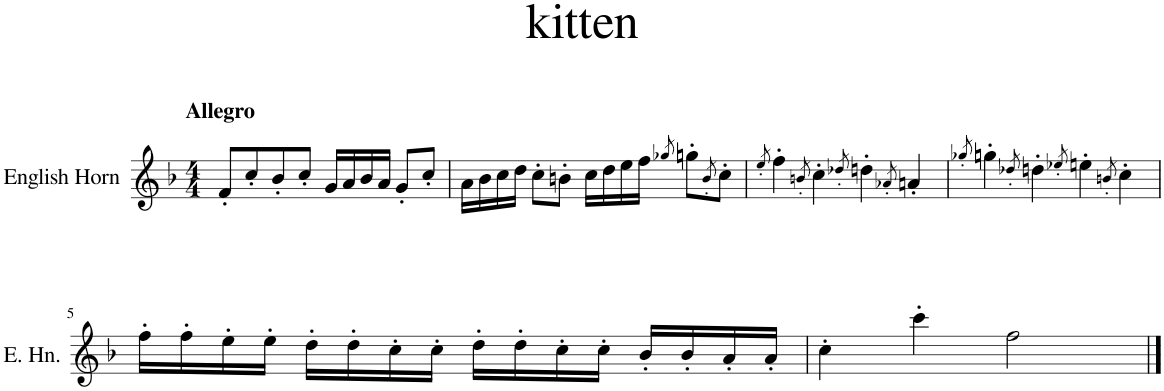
**kern
*part1
*staff1
*I"English Horn
*I'E. Hn.
*clefG2
*Trd4c7
*k[b-]
*M4/4
=1
!LO:TX:a:B:t=Allegro
8f'/L
8cc'/
8b-'/
8cc'/J
16g/LL
16a/
16b-/
16a/JJ
8g'/L
8cc'/J
=2
16a\LL
16b-\
16cc\
16dd\JJ
8cc'\L
8bn'\J
16cc\LL
16dd\
16ee\
16ff\JJ
8qgg-X/
8ggn'\L
8qb'/
8cc'\J
=3
8qee'/
4ff'\
8qbn'/
4cc'\
8qdd-X'/
4ddn'\
8qa-X'/
4an'/
=4
8qgg-X'/
4ggn'\
8qdd-X'/
4ddn'\
8qee-X'/
4een'\
8qbn'/
4cc'\
!!LO:LB:g=z
=5
16ff'\LL
16ff'\
16ee'\
16ee'\JJ
16dd'\LL
16dd'\
16cc'\
16cc'\JJ
16dd'\LL
16dd'\
16cc'\
16cc'\JJ
16b-'/LL
16b-'/
16a'/
16a'/JJ
=6
4cc'\
4ccc'\
2ff\
==
*-
